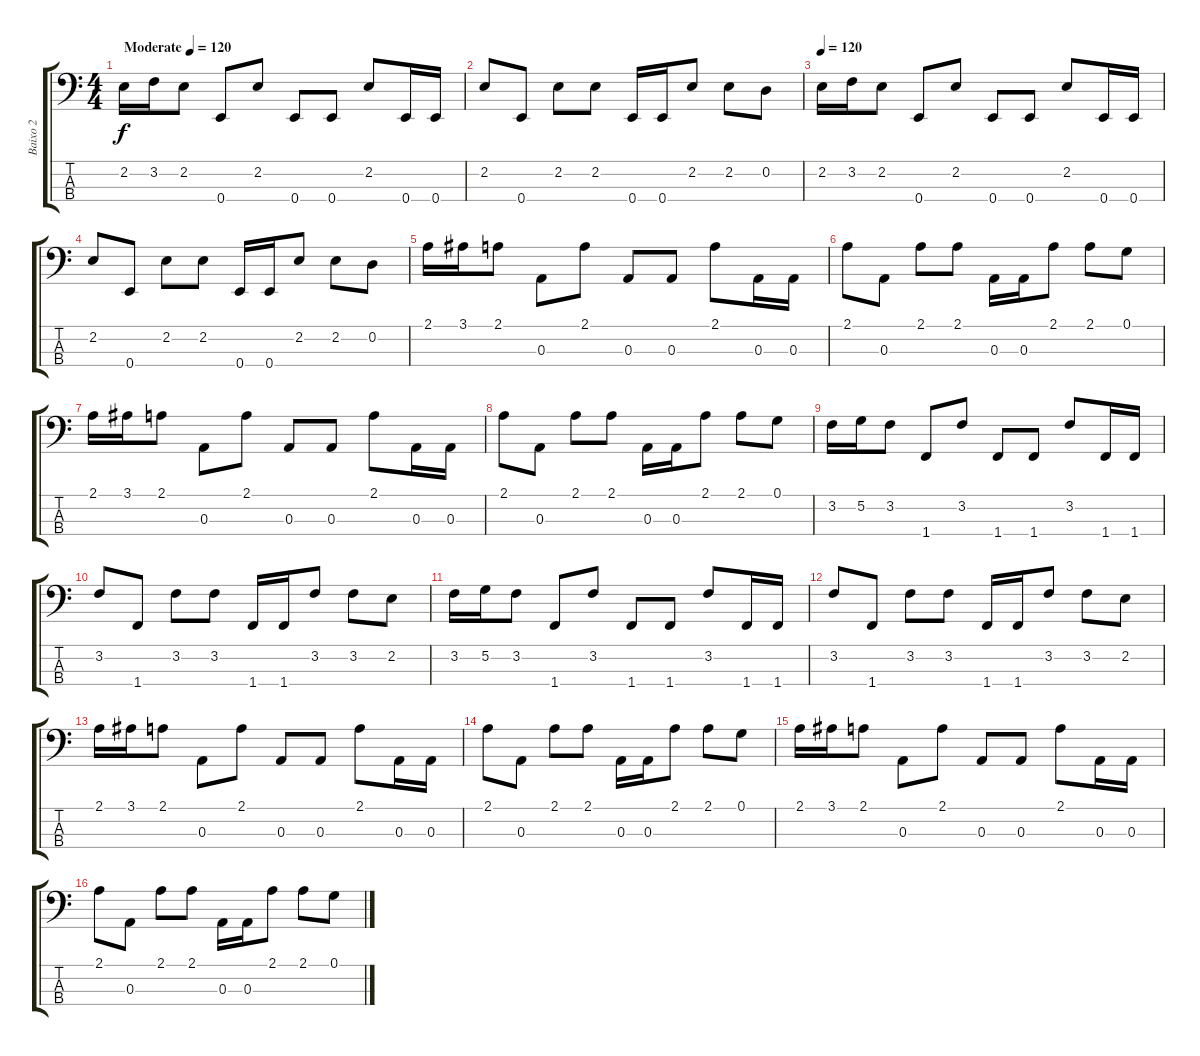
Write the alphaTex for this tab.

\track ("Baixo 2" "Baixo 2") {instrument electricbassfinger}
\staff {score tabs}
\tuning (G2 D2 A1 E1) {hide}
\ts (4 4)
\tempo (120 "Moderate")
\clef f4
\ks c
2.2.16{dy f instrument electricbassfinger} 3.2.16 2.2.8 0.4.8 2.2.8 0.4.8 0.4.8 2.2.8 0.4.16 0.4.16 |
2.2.8 0.4.8 2.2.8 2.2.8 0.4.16 0.4.16 2.2.8 2.2.8 0.2.8 |
\tempo 120
2.2.16 3.2.16 2.2.8 0.4.8 2.2.8 0.4.8 0.4.8 2.2.8 0.4.16 0.4.16 |
2.2.8 0.4.8 2.2.8 2.2.8 0.4.16 0.4.16 2.2.8 2.2.8 0.2.8 |
2.1.16 3.1.16 2.1.8 0.3.8 2.1.8 0.3.8 0.3.8 2.1.8 0.3.16 0.3.16 |
2.1.8 0.3.8 2.1.8 2.1.8 0.3.16 0.3.16 2.1.8 2.1.8 0.1.8 |
2.1.16 3.1.16 2.1.8 0.3.8 2.1.8 0.3.8 0.3.8 2.1.8 0.3.16 0.3.16 |
2.1.8 0.3.8 2.1.8 2.1.8 0.3.16 0.3.16 2.1.8 2.1.8 0.1.8 |
3.2.16 5.2.16 3.2.8 1.4.8 3.2.8 1.4.8 1.4.8 3.2.8 1.4.16 1.4.16 |
3.2.8 1.4.8 3.2.8 3.2.8 1.4.16 1.4.16 3.2.8 3.2.8 2.2.8 |
3.2.16 5.2.16 3.2.8 1.4.8 3.2.8 1.4.8 1.4.8 3.2.8 1.4.16 1.4.16 |
3.2.8 1.4.8 3.2.8 3.2.8 1.4.16 1.4.16 3.2.8 3.2.8 2.2.8 |
2.1.16 3.1.16 2.1.8 0.3.8 2.1.8 0.3.8 0.3.8 2.1.8 0.3.16 0.3.16 |
2.1.8 0.3.8 2.1.8 2.1.8 0.3.16 0.3.16 2.1.8 2.1.8 0.1.8 |
2.1.16 3.1.16 2.1.8 0.3.8 2.1.8 0.3.8 0.3.8 2.1.8 0.3.16 0.3.16 |
2.1.8 0.3.8 2.1.8 2.1.8 0.3.16 0.3.16 2.1.8 2.1.8 0.1.8
